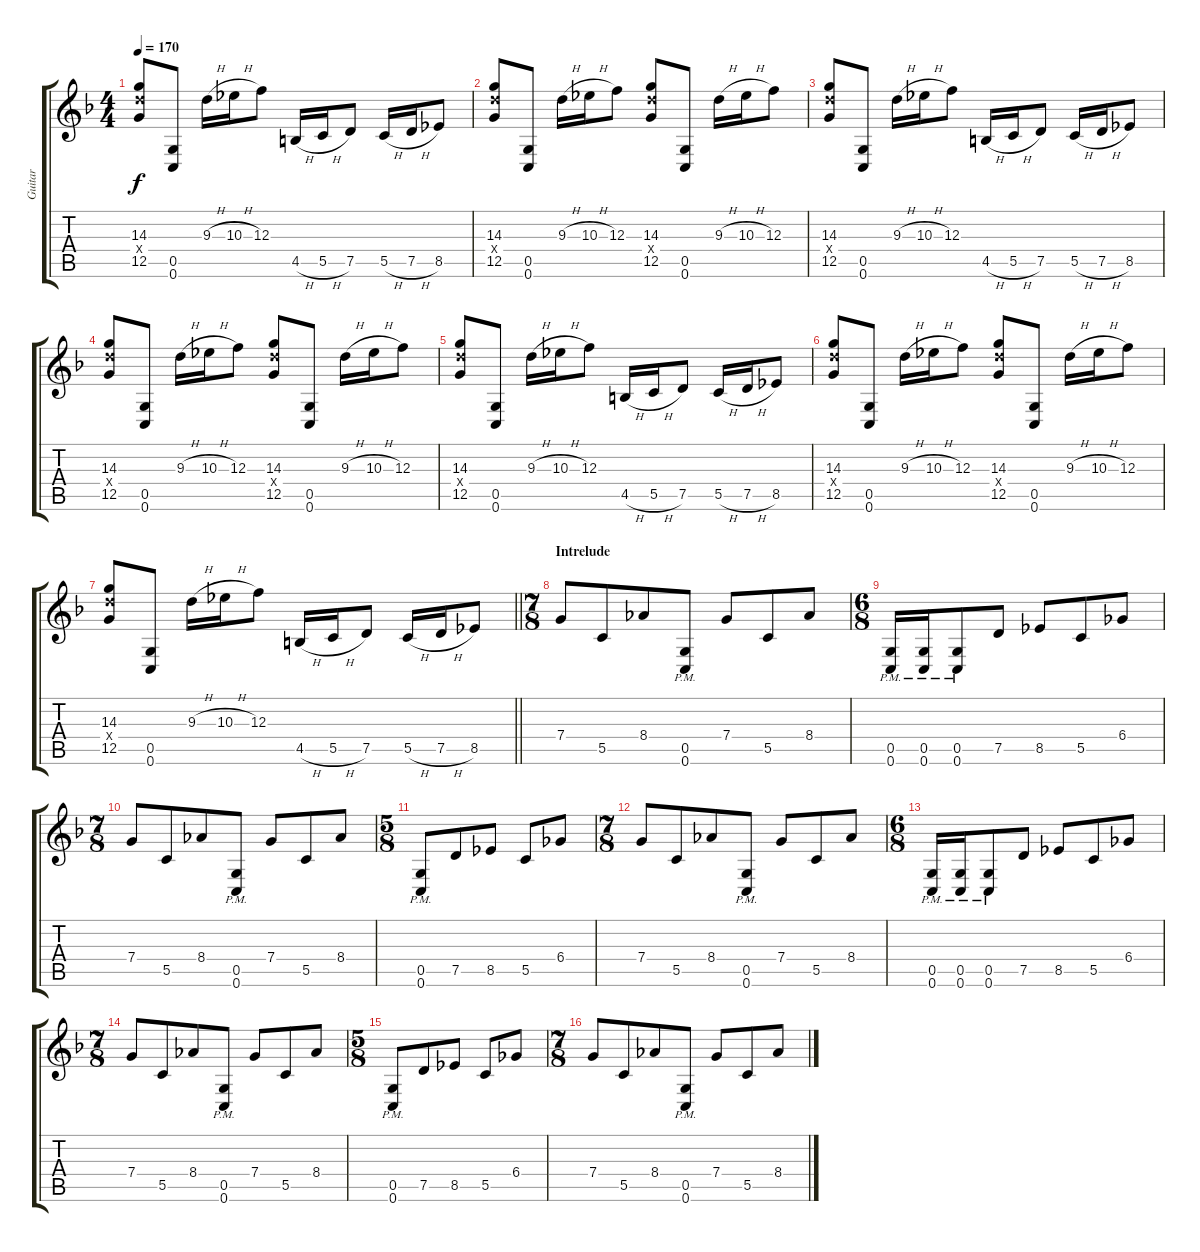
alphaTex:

\track ("Guitar" "Guitar") {instrument distortionguitar}
\staff {score tabs}
\tuning (D4 A3 F3 C3 G2 C2) {hide}
\ts (4 4)
\tempo 170
\clef g2
\ks dminor
(14.3 14.4{x} 12.5).8{dy f} (0.5 0.6).8 9.3{h}.16 10.3{h}.16 12.3.8 4.5{h}.16 5.5{h}.16 7.5.8 5.5{h}.16 7.5{h}.16 8.5.8 |
(14.3 14.4{x} 12.5).8 (0.5 0.6).8 9.3{h}.16 10.3{h}.16 12.3.8 (14.3 14.4{x} 12.5).8 (0.5 0.6).8 9.3{h}.16 10.3{h}.16 12.3.8 |
(14.3 14.4{x} 12.5).8 (0.5 0.6).8 9.3{h}.16 10.3{h}.16 12.3.8 4.5{h}.16 5.5{h}.16 7.5.8 5.5{h}.16 7.5{h}.16 8.5.8 |
(14.3 14.4{x} 12.5).8 (0.5 0.6).8 9.3{h}.16 10.3{h}.16 12.3.8 (14.3 14.4{x} 12.5).8 (0.5 0.6).8 9.3{h}.16 10.3{h}.16 12.3.8 |
(14.3 14.4{x} 12.5).8 (0.5 0.6).8 9.3{h}.16 10.3{h}.16 12.3.8 4.5{h}.16 5.5{h}.16 7.5.8 5.5{h}.16 7.5{h}.16 8.5.8 |
(14.3 14.4{x} 12.5).8 (0.5 0.6).8 9.3{h}.16 10.3{h}.16 12.3.8 (14.3 14.4{x} 12.5).8 (0.5 0.6).8 9.3{h}.16 10.3{h}.16 12.3.8 |
\barLineRight lightlight
(14.3 14.4{x} 12.5).8 (0.5 0.6).8 9.3{h}.16 10.3{h}.16 12.3.8 4.5{h}.16 5.5{h}.16 7.5.8 5.5{h}.16 7.5{h}.16 8.5.8 |
\ts (7 8)
\section ("" "Intrelude")
7.4.8 5.5.8 8.4.8 (0.5{pm} 0.6{pm}).8 7.4.8 5.5.8 8.4.8 |
\ts (6 8)
(0.5{pm} 0.6{pm}).16 (0.5{pm} 0.6{pm}).16 (0.5{pm} 0.6{pm}).8 7.5.8 8.5.8 5.5.8 6.4.8 |
\ts (7 8)
7.4.8 5.5.8 8.4.8 (0.5{pm} 0.6{pm}).8 7.4.8 5.5.8 8.4.8 |
\ts (5 8)
(0.5{pm} 0.6{pm}).8 7.5.8 8.5.8 5.5.8 6.4.8 |
\ts (7 8)
7.4.8 5.5.8 8.4.8 (0.5{pm} 0.6{pm}).8 7.4.8 5.5.8 8.4.8 |
\ts (6 8)
(0.5{pm} 0.6{pm}).16 (0.5{pm} 0.6{pm}).16 (0.5{pm} 0.6{pm}).8 7.5.8 8.5.8 5.5.8 6.4.8 |
\ts (7 8)
7.4.8 5.5.8 8.4.8 (0.5{pm} 0.6{pm}).8 7.4.8 5.5.8 8.4.8 |
\ts (5 8)
(0.5{pm} 0.6{pm}).8 7.5.8 8.5.8 5.5.8 6.4.8 |
\ts (7 8)
7.4.8 5.5.8 8.4.8 (0.5{pm} 0.6{pm}).8 7.4.8 5.5.8 8.4.8
